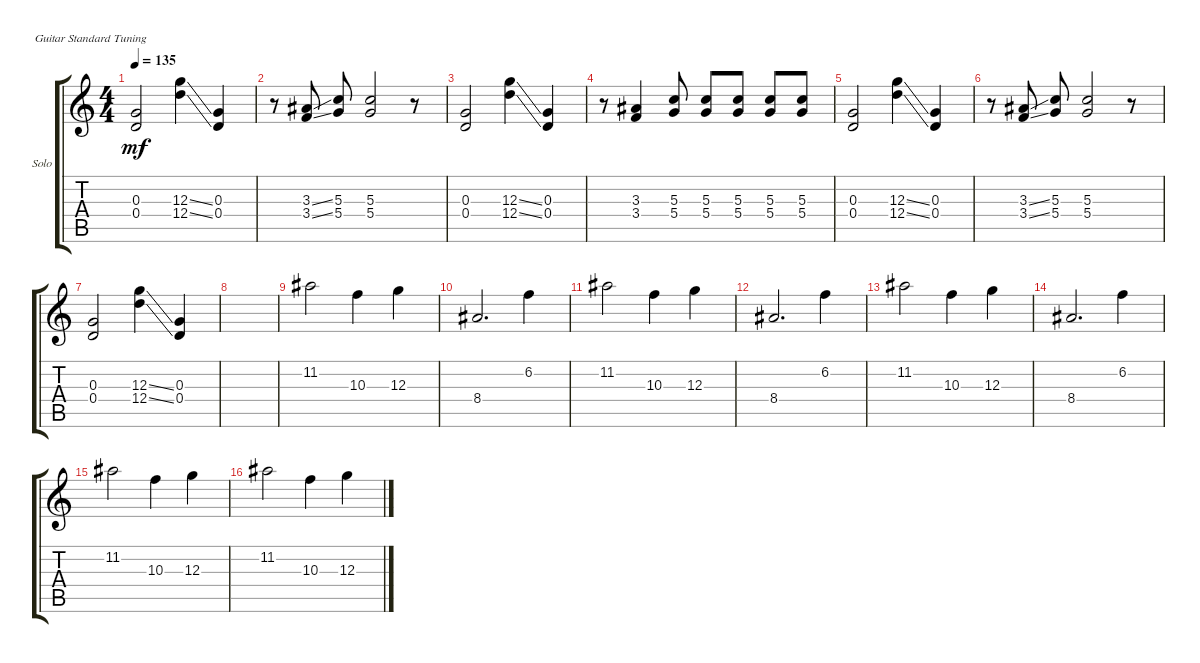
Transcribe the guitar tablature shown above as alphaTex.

\defaultSystemsLayout 4
\bracketExtendMode groupsimilarinstruments
\firstSystemTrackNameOrientation horizontal
\otherSystemsTrackNameOrientation horizontal
\track ("Solo Guitar" "Solo") {instrument acousticguitarnylon}
\staff {score tabs}
\tuning (E4 B3 G3 D3 A2 E2)
\ts (4 4)
\tempo 135
\clef g2
\ks c
(0.3 0.4).2{dy mf} (12.4{ss} 12.3{ss}).4 (0.3 0.4).4 |
r.8 (3.3{ss} 3.4{ss}).8 (5.3 5.4).8 (5.3 5.4).2 r.8 |
(0.3 0.4).2 (12.4{ss} 12.3{ss}).4 (0.3 0.4).4 |
r.8 (3.3 3.4).4 (5.3 5.4).8 (5.3 5.4).8 (5.3 5.4).8 (5.3 5.4).8 (5.3 5.4).8 |
(0.3 0.4).2 (12.4{ss} 12.3{ss}).4 (0.3 0.4).4 |
r.8 (3.3{ss} 3.4{ss}).8 (5.3 5.4).8 (5.3 5.4).2 r.8 |
(0.3 0.4).2 (12.4{ss} 12.3{ss}).4 (0.3 0.4).4 |
|
11.2.2 10.3.4 12.3.4 |
8.4.2{d} 6.2.4 |
11.2.2 10.3.4 12.3.4 |
8.4.2{d} 6.2.4 |
11.2.2 10.3.4 12.3.4 |
8.4.2{d} 6.2.4 |
11.2.2 10.3.4 12.3.4 |
11.2.2 10.3.4 12.3.4
